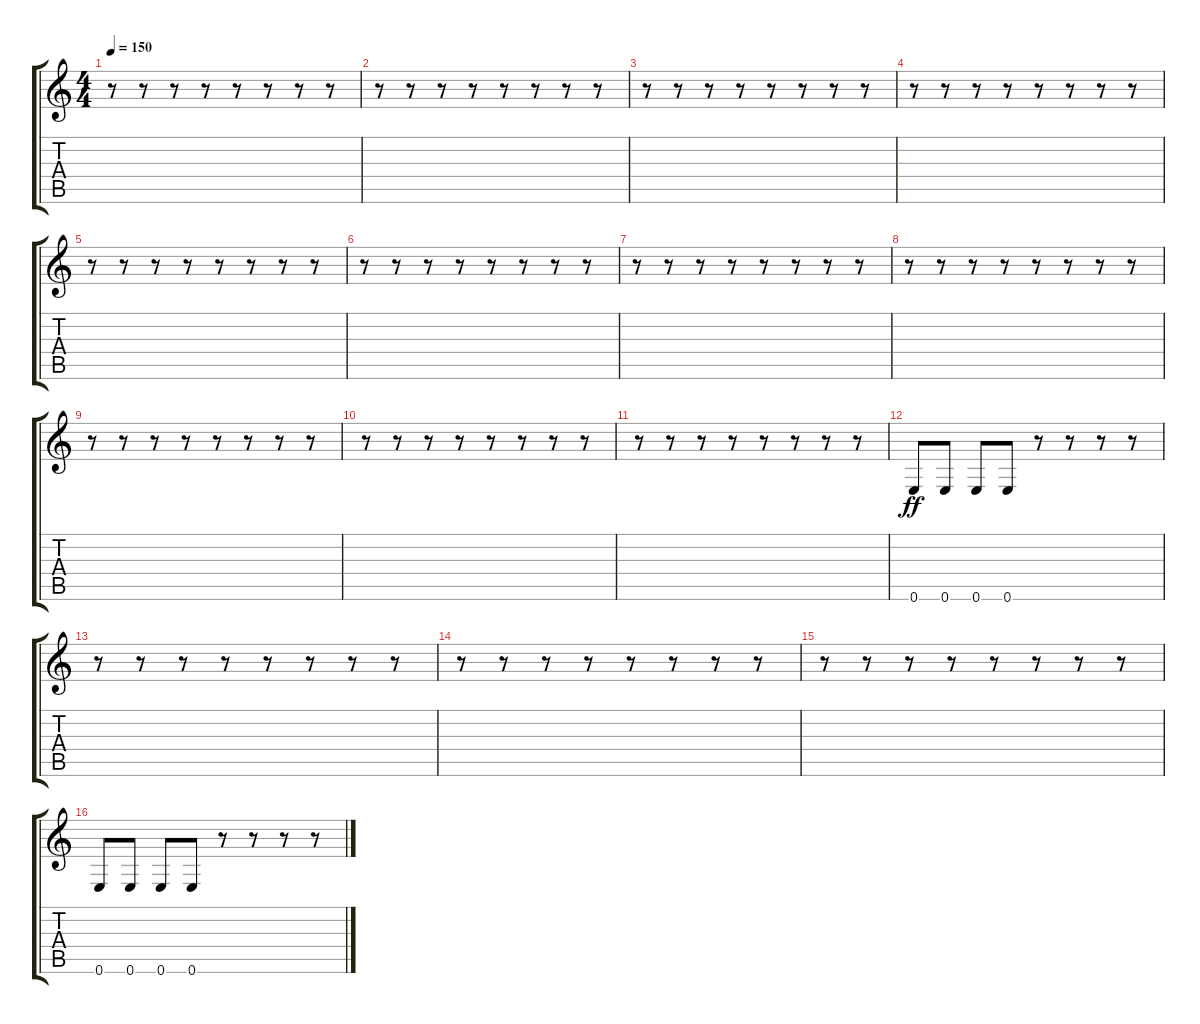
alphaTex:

\track "" {instrument electricbasspick}
\staff {score tabs}
\tuning (E4 B3 G3 D3 A2 E2) {hide}
\ts (4 4)
\tempo 150
\clef g2
\ks c
r.8{dy ff} r.8 r.8 r.8 r.8 r.8 r.8 r.8 |
r.8 r.8 r.8 r.8 r.8 r.8 r.8 r.8 |
r.8 r.8 r.8 r.8 r.8 r.8 r.8 r.8 |
r.8 r.8 r.8 r.8 r.8 r.8 r.8 r.8 |
r.8 r.8 r.8 r.8 r.8 r.8 r.8 r.8 |
r.8 r.8 r.8 r.8 r.8 r.8 r.8 r.8 |
r.8 r.8 r.8 r.8 r.8 r.8 r.8 r.8 |
r.8 r.8 r.8 r.8 r.8 r.8 r.8 r.8 |
r.8 r.8 r.8 r.8 r.8 r.8 r.8 r.8 |
r.8 r.8 r.8 r.8 r.8 r.8 r.8 r.8 |
r.8 r.8 r.8 r.8 r.8 r.8 r.8 r.8 |
0.6.8 0.6.8 0.6.8 0.6.8 r.8 r.8 r.8 r.8 |
r.8 r.8 r.8 r.8 r.8 r.8 r.8 r.8 |
r.8 r.8 r.8 r.8 r.8 r.8 r.8 r.8 |
r.8 r.8 r.8 r.8 r.8 r.8 r.8 r.8 |
0.6.8 0.6.8 0.6.8 0.6.8 r.8 r.8 r.8 r.8
